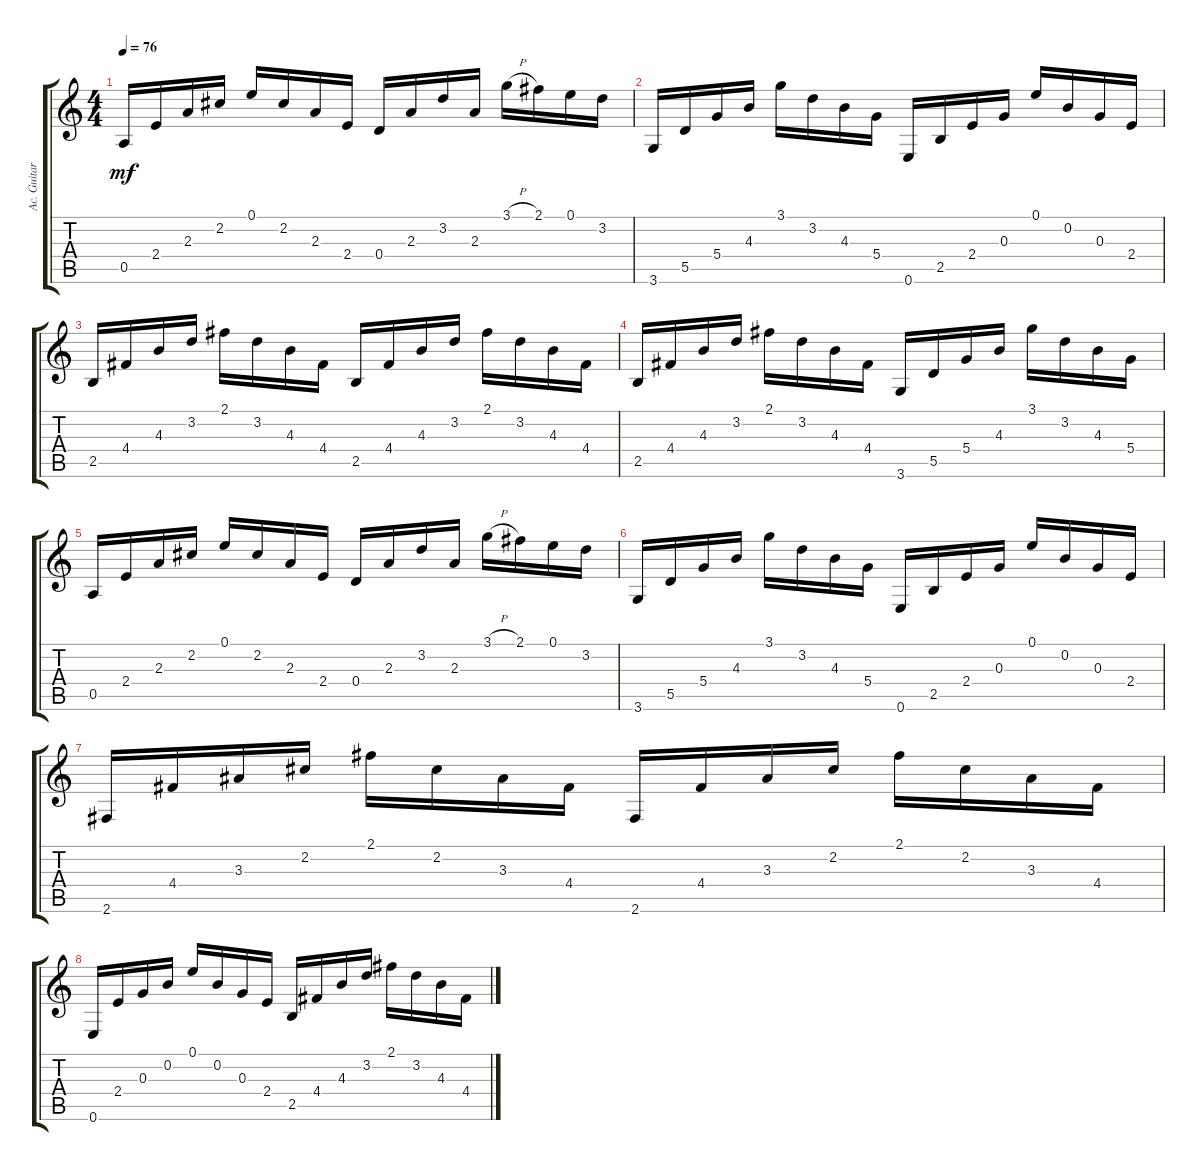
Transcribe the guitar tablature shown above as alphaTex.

\track ("Ac. Guitar I" "Ac. Guitar") {instrument acousticguitarsteel}
\staff {score tabs}
\tuning (E4 B3 G3 D3 A2 E2) {hide}
\ts (4 4)
\tempo 76
\clef g2
\ks c
0.5.16{dy mf} 2.4.16 2.3.16 2.2.16 0.1.16 2.2.16 2.3.16 2.4.16 0.4.16 2.3.16 3.2.16 2.3.16 3.1{h}.16 2.1.16 0.1.16 3.2.16 |
3.6.16 5.5.16 5.4.16 4.3.16 3.1.16 3.2.16 4.3.16 5.4.16 0.6.16 2.5.16 2.4.16 0.3.16 0.1.16 0.2.16 0.3.16 2.4.16 |
2.5.16 4.4.16 4.3.16 3.2.16 2.1.16 3.2.16 4.3.16 4.4.16 2.5.16 4.4.16 4.3.16 3.2.16 2.1.16 3.2.16 4.3.16 4.4.16 |
2.5.16 4.4.16 4.3.16 3.2.16 2.1.16 3.2.16 4.3.16 4.4.16 3.6.16 5.5.16 5.4.16 4.3.16 3.1.16 3.2.16 4.3.16 5.4.16 |
0.5.16 2.4.16 2.3.16 2.2.16 0.1.16 2.2.16 2.3.16 2.4.16 0.4.16 2.3.16 3.2.16 2.3.16 3.1{h}.16 2.1.16 0.1.16 3.2.16 |
3.6.16 5.5.16 5.4.16 4.3.16 3.1.16 3.2.16 4.3.16 5.4.16 0.6.16 2.5.16 2.4.16 0.3.16 0.1.16 0.2.16 0.3.16 2.4.16 |
2.6.16 4.4.16 3.3.16 2.2.16 2.1.16 2.2.16 3.3.16 4.4.16 2.6.16 4.4.16 3.3.16 2.2.16 2.1.16 2.2.16 3.3.16 4.4.16 |
0.6.16 2.4.16 0.3.16 0.2.16 0.1.16 0.2.16 0.3.16 2.4.16 2.5.16 4.4.16 4.3.16 3.2.16 2.1.16 3.2.16 4.3.16 4.4.16
